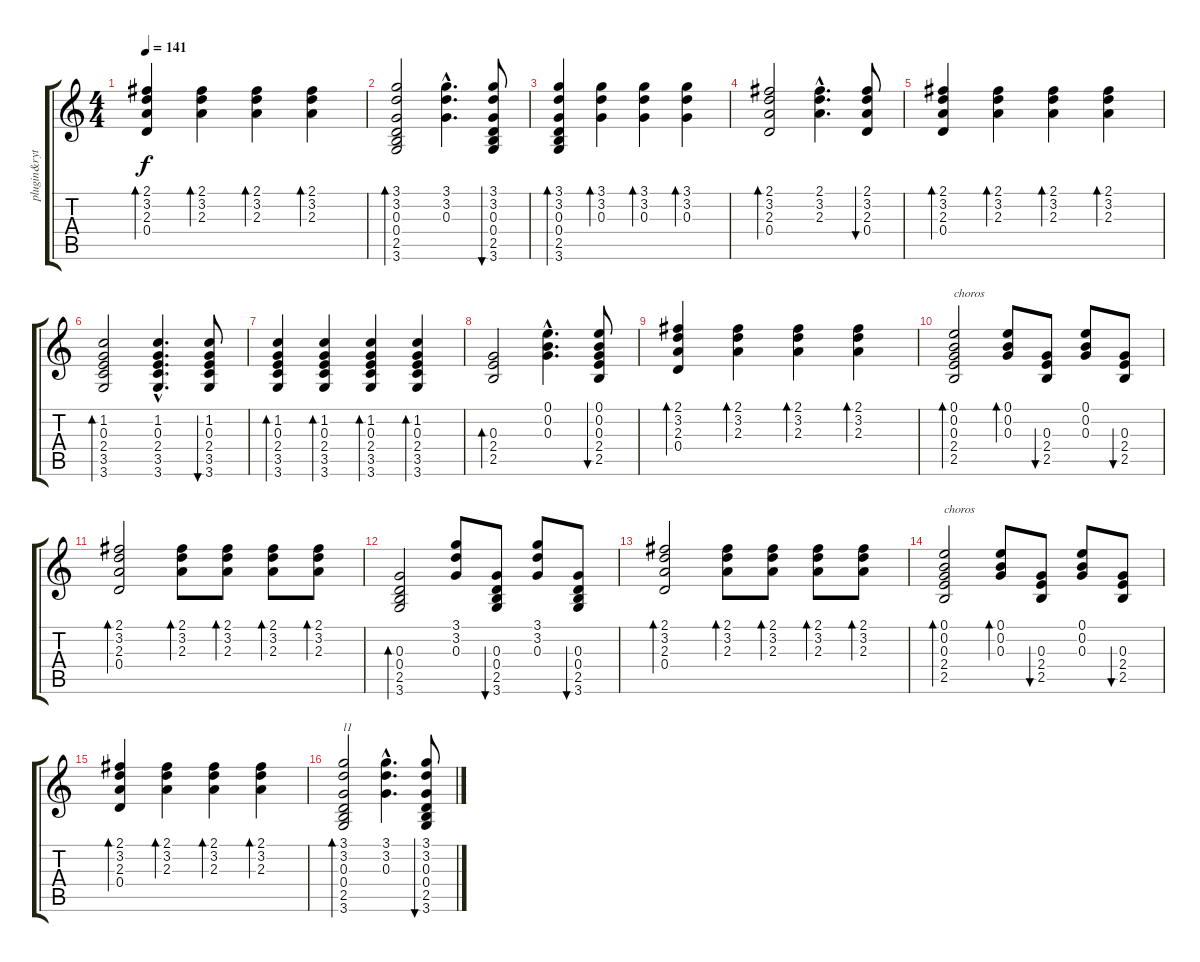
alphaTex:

\track ("plugin&rythm(SARUN)" "plugin&ryt") {instrument acousticguitarsteel}
\staff {score tabs}
\tuning (E4 B3 G3 D3 A2 E2) {hide}
\ts (4 4)
\tempo 141
\clef g2
\ks c
(2.1 3.2 2.3 0.4).4{bd 60 dy f} (2.1 3.2 2.3).4{bd 60} (2.1 3.2 2.3).4{bd 60} (2.1 3.2 2.3).4{bd 60} |
(3.1 3.2 0.3 0.4 2.5 3.6).2{bd 60} (3.1{hac} 3.2{hac} 0.3{hac}).4{d} (3.1 3.2 0.3 0.4 2.5 3.6).8{bu 60} |
(3.1 3.2 0.3 0.4 2.5 3.6).4{bd 60} (3.1 3.2 0.3).4{bd 60} (3.1 3.2 0.3).4{bd 60} (3.1 3.2 0.3).4{bd 60} |
(2.1 3.2 2.3 0.4).2{bd 60} (2.1{hac} 3.2{hac} 2.3{hac}).4{d} (2.1 3.2 2.3 0.4).8{bu 60} |
(2.1 3.2 2.3 0.4).4{bd 60} (2.1 3.2 2.3).4{bd 60} (2.1 3.2 2.3).4{bd 60} (2.1 3.2 2.3).4{bd 60} |
(1.2 0.3 2.4 3.5 3.6).2{bd 60} (1.2{hac} 0.3{hac} 2.4{hac} 3.5{hac} 3.6{hac}).4{d} (1.2 0.3 2.4 3.5 3.6).8{bu 60} |
(1.2 0.3 2.4 3.5 3.6).4{bd 60} (1.2 0.3 2.4 3.5 3.6).4{bd 60} (1.2 0.3 2.4 3.5 3.6).4{bd 60} (1.2 0.3 2.4 3.5 3.6).4{bd 60} |
(0.3 2.4 2.5).2{bd 60} (0.1{hac} 0.2{hac} 0.3{hac}).4{d} (0.1 0.2 0.3 2.4 2.5).8{bu 60} |
(2.1 3.2 2.3 0.4).4{bd 60} (2.1 3.2 2.3).4{bd 60} (2.1 3.2 2.3).4{bd 60} (2.1 3.2 2.3).4{bd 60} |
(0.1 0.2 0.3 2.4 2.5).2{bd 60 txt "choros"} (0.1 0.2 0.3).8{bd 60} (0.3 2.4 2.5).8{bu 60} (0.1 0.2 0.3).8 (0.3 2.4 2.5).8{bu 60} |
(2.1 3.2 2.3 0.4).2{bd 60} (2.1 3.2 2.3).8{bd 60} (2.1 3.2 2.3).8{bd 60} (2.1 3.2 2.3).8{bd 60} (2.1 3.2 2.3).8{bd 60} |
(0.3 0.4 2.5 3.6).2{bd 60} (3.1 3.2 0.3).8 (0.3 0.4 2.5 3.6).8{bu 60} (3.1 3.2 0.3).8 (0.3 0.4 2.5 3.6).8{bu 60} |
(2.1 3.2 2.3 0.4).2{bd 60} (2.1 3.2 2.3).8{bd 60} (2.1 3.2 2.3).8{bd 60} (2.1 3.2 2.3).8{bd 60} (2.1 3.2 2.3).8{bd 60} |
(0.1 0.2 0.3 2.4 2.5).2{bd 60 txt "choros"} (0.1 0.2 0.3).8{bd 60} (0.3 2.4 2.5).8{bu 60} (0.1 0.2 0.3).8 (0.3 2.4 2.5).8{bu 60} |
(2.1 3.2 2.3 0.4).4{bd 60} (2.1 3.2 2.3).4{bd 60} (2.1 3.2 2.3).4{bd 60} (2.1 3.2 2.3).4{bd 60} |
(3.1 3.2 0.3 0.4 2.5 3.6).2{bd 60 txt "l1"} (3.1{hac} 3.2{hac} 0.3{hac}).4{d} (3.1 3.2 0.3 0.4 2.5 3.6).8{bu 60}
